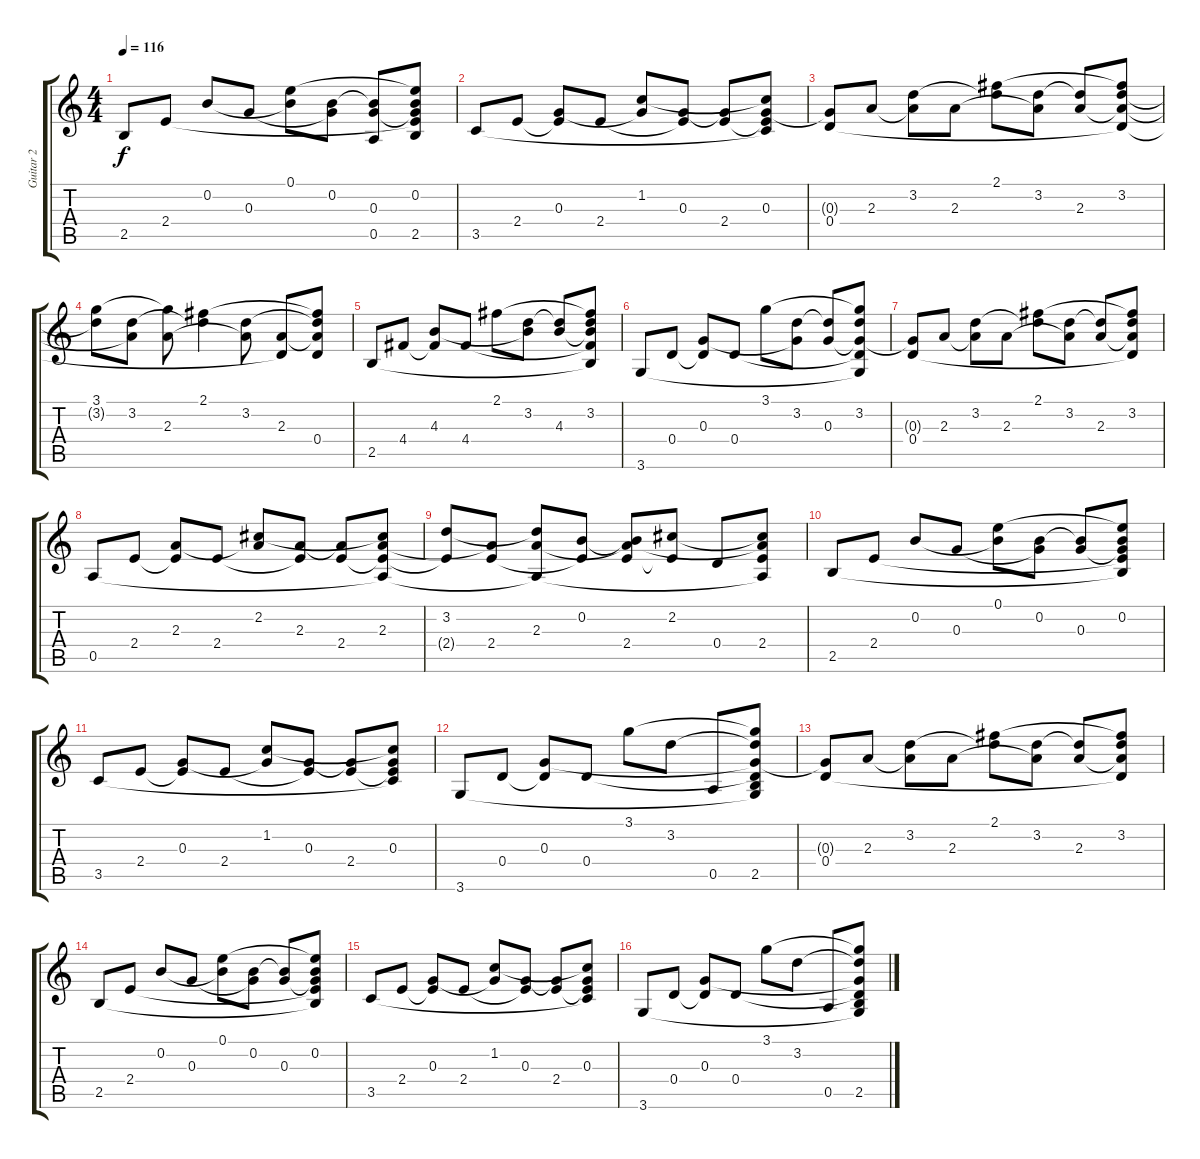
\track ("Guitar 2" "Guitar 2") {instrument acousticguitarsteel}
\staff {score tabs}
\tuning (E4 B3 G3 D3 A2 E2) {hide}
\ts (4 4)
\tempo 116
\clef g2
\ks c
2.5.8{dy f} 2.4.8 0.2.8 0.3.8 (0.1 0.2{t}).8 (0.2 0.3{t}).8 (0.2{t} 0.3 0.5).8 (0.1{t} 0.2 0.3{t} 2.4{t} 2.5).8 |
3.5.8 2.4.8 (0.3 2.4{t}).8 2.4.8 (1.2 0.3{t}).8 (0.3 2.4{t}).8 (0.3{t} 2.4).8 (1.2{t} 0.3 2.4{t} 3.5{t}).8 |
(0.3{t} 0.4).8 2.3.8 (3.2 2.3{t}).8 2.3.8 (2.1 3.2{t}).8 (3.2 2.3{t}).8 (3.2{t} 2.3).8 (2.1{t} 3.2 2.3{t} 0.4{t}).8 |
(3.1 3.2{t}).8 (3.2 2.3{t}).8 (3.1{t} 2.3).8 (2.1 3.2{t}).4 (3.2 2.3{t}).8 (2.3 0.4{t}).8 (2.1{t} 3.2{t} 2.3{t} 0.4).8 |
2.5.8 4.4.8 (4.3 4.4{t}).8 4.4.8 2.1.8 (3.2 4.3{t}).8 (3.2{t} 4.3).8 (2.1{t} 3.2 4.3{t} 4.4{t} 2.5{t}).8 |
3.6.8 0.4.8 (0.3 0.4{t}).8 0.4.8 3.1.8 (3.2 0.3{t}).8 (3.2{t} 0.3).8 (3.1{t} 3.2 0.3{t} 0.4{t} 3.6{t}).8 |
(0.3{t} 0.4).8 2.3.8 (3.2 2.3{t}).8 2.3.8 (2.1 3.2{t}).8 (3.2 2.3{t}).8 (3.2{t} 2.3).8 (2.1{t} 3.2 2.3{t} 0.4{t}).8 |
0.5.8 2.4.8 (2.3 2.4{t}).8 2.4.8 (2.2 2.3{t}).8 (2.3 2.4{t}).8 (2.3{t} 2.4).8 (2.2{t} 2.3 2.4{t} 0.5{t}).8 |
(3.2 2.4{t}).8 (2.3{t} 2.4).8 (3.2{t} 2.3 0.5{t}).8 (0.2 2.4{t}).8 (0.2{t} 2.3{t} 2.4).8 (2.2 2.4{t}).8 0.4.8 (2.2{t} 2.3{t} 2.4 0.5{t}).8 |
2.5.8 2.4.8 0.2.8 0.3.8 (0.1 0.2{t}).8 (0.2 0.3{t}).8 (0.2{t} 0.3).8 (0.1{t} 0.2 0.3{t} 2.4{t} 2.5{t}).8 |
3.5.8 2.4.8 (0.3 2.4{t}).8 2.4.8 (1.2 0.3{t}).8 (0.3 2.4{t}).8 (0.3{t} 2.4).8 (1.2{t} 0.3 2.4{t} 3.5{t}).8 |
3.6.8 0.4.8 (0.3 0.4{t}).8 0.4.8 3.1.8 3.2.8 0.5.8 (3.1{t} 3.2{t} 0.3{t} 0.4{t} 2.5 3.6{t}).8 |
(0.3{t} 0.4).8 2.3.8 (3.2 2.3{t}).8 2.3.8 (2.1 3.2{t}).8 (3.2 2.3{t}).8 (3.2{t} 2.3).8 (2.1{t} 3.2 2.3{t} 0.4{t}).8 |
2.5.8 2.4.8 0.2.8 0.3.8 (0.1 0.2{t}).8 (0.2 0.3{t}).8 (0.2{t} 0.3).8 (0.1{t} 0.2 0.3{t} 2.4{t} 2.5{t}).8 |
3.5.8 2.4.8 (0.3 2.4{t}).8 2.4.8 (1.2 0.3{t}).8 (0.3 2.4{t}).8 (0.3{t} 2.4).8 (1.2{t} 0.3 2.4{t} 3.5{t}).8 |
3.6.8 0.4.8 (0.3 0.4{t}).8 0.4.8 3.1.8 3.2.8 0.5.8 (3.1{t} 3.2{t} 0.3{t} 0.4{t} 2.5 3.6{t}).8
